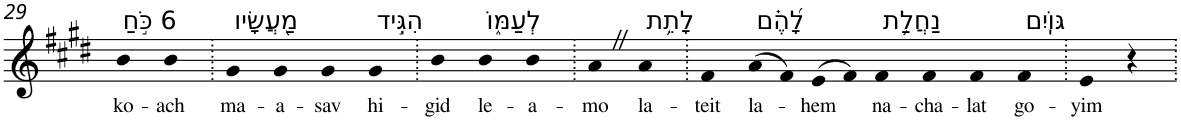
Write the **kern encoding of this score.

**kern	**text
*part1	*part1
*staff1	*staff1
*I"Piano	*
*I'Pno	*
!!LO:PB:g=z
*clefG2	*
*k[f#c#g#d#]	*
*E:	*
=29	=29
!LO:TX:a:t=6 כֹּ֣חַ	!
!	!LO:LY:b
4b	ko-
!	!LO:LY:b
4b	-ach
=30.	=30.
!LO:TX:a:t=מַ֭עֲשָׂיו	!
!	!LO:LY:b
4g#	ma-
!	!LO:LY:b
4g#	-a-
!	!LO:LY:b
4g#	-sav
!LO:TX:a:t=הִגִּ֣יד	!
!	!LO:LY:b
4g#	hi-
=31.	=31.
!	!LO:LY:b
4b	-gid
!LO:TX:a:t=לְעַמּ֑וֹ	!
!	!LO:LY:b
4b	le-
!	!LO:LY:b
4b	-a-
=32.	=32.
!	!LO:LY:b
4aZ	-mo
!LO:TX:a:t=לָתֵ֥ת	!
!	!LO:LY:b
4a	la-
=33.	=33.
!	!LO:LY:b
4f#	-teit
!LO:TX:a:t=לָ֝הֶ֗ם	!
!	!LO:LY:b
(>8a	la-
8f#)	.
!	!LO:LY:b
(>8e	-hem
8f#)	.
!LO:TX:a:t=נַחֲלַ֥ת	!
!	!LO:LY:b
4f#	na-
!	!LO:LY:b
4f#	-cha-
!	!LO:LY:b
4f#	-lat
!LO:TX:a:t=גּוֹיִֽם	!
!	!LO:LY:b
4f#	go-
=34.	=34.
!	!LO:LY:b
4e	-yim
4r	.
=.	=.
*-	*-
